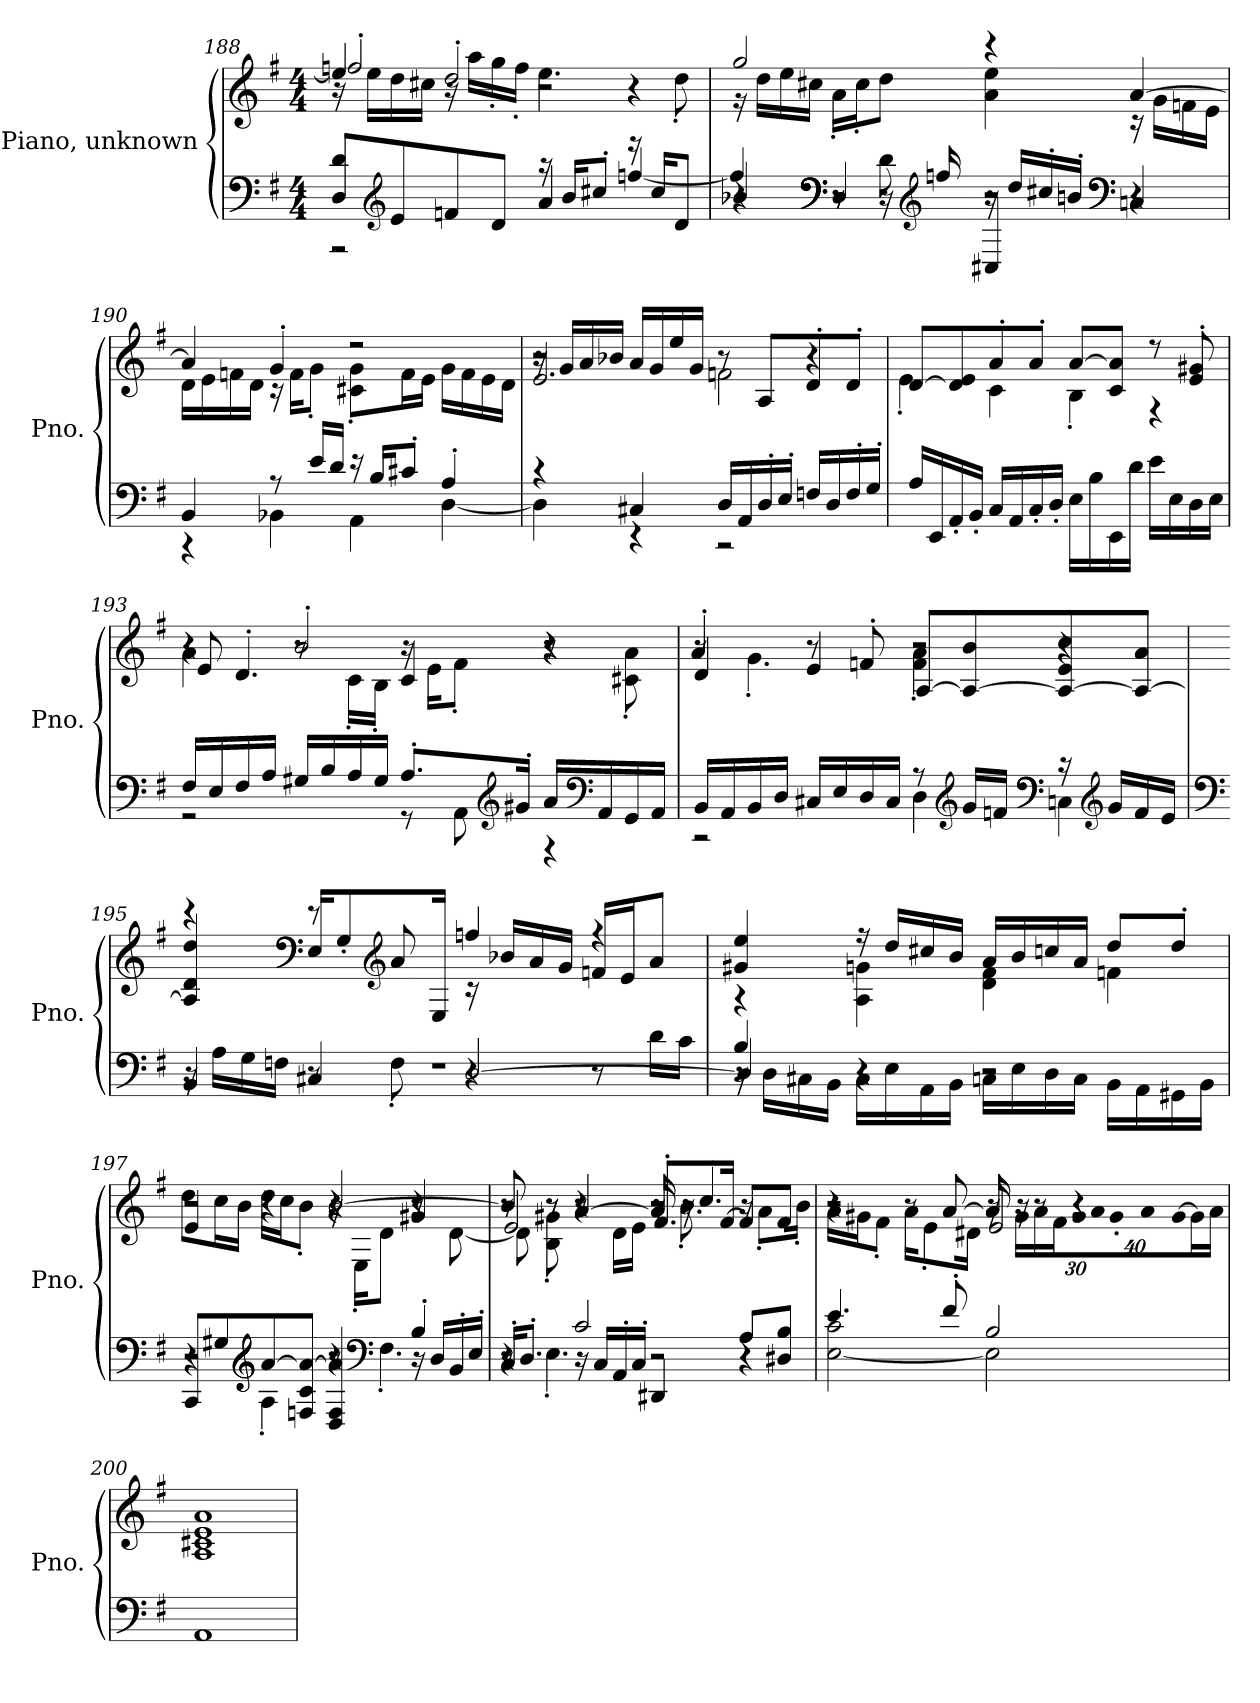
**kern	**kern
*part1	*part1
*staff2	*staff1
*I"Piano, unknown	*
*I'Pno.	*
*clefF4	*clefG2
*k[f#]	*k[f#]
*M4/4	*M4/4
=188	=188
*^	*^
*	*	*	*^
8D/ 8d/L	2r	4ee/]	16r	2ffn'/
.	.	.	16ee\LL	.
*clefG2	*	*	*	*
8e/	.	.	16dd\	.
.	.	.	16cc#X\JJ	.
8fn/	.	2dd'/	16r	.
.	.	.	16aa\LL	.
8d/J	.	.	16gg'\	.
.	.	.	16ff'\JJ	.
16r	4a/	.	4.ee\	2r
16b/KL	.	.	.	.
8cc#X'/J	.	.	.	.
16r	[4ffn/	4r	.	.
16cc#/KL	.	.	.	.
8d/J	.	.	8dd'\	.
*	*	*	*v	*v
!!LO:LB:g=z
=189	=189	=189	=189
*	*^	*	*
4b-X/	4r	4ff/]	2gg/	16r
.	.	.	.	16dd\LL
.	.	.	.	16ee\
.	.	.	.	16cc#X\JJ
*clefF4	*	*	*	*
8r	8r	4D/	.	16a'\LL
.	.	.	.	16cc#'\J
16r	8d\	.	.	8dd\J
*clefG2	*	*	*	*
16ffn/	.	.	.	.
16r	2r	4C#X/	4r	4a\ 4ee\
16dd/LL	.	.	.	.
16cc#X'/	.	.	.	.
16bn'/JJ	.	.	.	.
*clefF4	*	*	*	*
4Cn/	.	4r	[4a/	16r
.	.	.	.	16g\LL
.	.	.	.	16fn\
.	.	.	.	16e\JJ
*	*v	*v	*	*
=190	=190	=190	=190
4BB/	4r	4a/]	16d\LL
.	.	.	16e\
.	.	.	16fn\
.	.	.	16d\JJ
8r	4BB-X\	4g'/	16r
.	.	.	16f\KL
16e/LL	.	.	8g'\J
16d/JJ	.	.	.
16r	4AA\	2r	8c#X\' 8g\'L
16B/KL	.	.	.
8c#X'/J	.	.	16f\L
.	.	.	16e\JJ
4A'/	[4D\	.	16g\LL
.	.	.	16f\
.	.	.	16e\
.	.	.	16d\JJ
!!LO:LB:g=z
=191	=191	=191	=191
*	*	*	*^
4r	4D\]	16r	2r	2.e/
.	.	16g/LL	.	.
.	.	16a/	.	.
.	.	16b-X/JJ	.	.
4C#X/	4r	16a/LL	.	.
.	.	16g/	.	.
.	.	16ee/	.	.
.	.	16g/JJ	.	.
16D/LL	2r	8r	2fn\	.
16AA/	.	.	.	.
16D'/	.	8A/L	.	.
16E'/JJ	.	.	.	.
16Fn/LL	.	8d'/	.	4r
16D/	.	.	.	.
16F'/	.	8d'/J	.	.
16G'/JJ	.	.	.	.
*v	*v	*	*	*
*	*	*v	*v
=192	=192	=192
16A/LL	[8d/L	4e'\
16EE/	.	.
16AA'/	8d/] 8e/	.
16BB'/JJ	.	.
16C/LL	8a'/	4c\
16AA/	.	.
16C'/	8a'/J	.
16D'/JJ	.	.
16E\LL	[8a/L	4B'\
16B\	.	.
16EE\	8c/ 8a/]J	.
16d\JJ	.	.
16e\LL	8r	4r
16E\	.	.
16D\	8e/' 8g#X/'	.
16E\JJ	.	.
!!LO:LB:g=z
=193	=193	=193
*^	*	*^
16F#/LL	2r	4r	4a\	8e/
16E/	.	.	.	.
16F#/	.	.	.	4.d'/
16A/JJ	.	.	.	.
16G#X/LL	.	2b'/	8r	.
16B/	.	.	.	.
16A/	.	.	16c'\LL	.
16G#/JJ	.	.	16B'\JJ	.
8.A'/L	8r	.	16r	4c/
.	.	.	16e\KL	.
.	8AA\	.	8f#'\J	.
*clefG2	*	*	*	*
16g#X'/Jk	.	.	.	.
16a/LL	4r	4r	8r	4r
*clefF4	*	*	*	*
16AA/	.	.	.	.
16GG/	.	.	8c#X\' 8a\'	.
16AA/JJ	.	.	.	.
=194	=194	=194	=194	=194
16BB/LL	2r	4d/	8r	4a'/
16AA/	.	.	.	.
16BB/	.	.	4.g'\	.
16D/JJ	.	.	.	.
16C#X/LL	.	4e/	.	8r
16E/	.	.	.	.
16D/	.	.	.	8fn'/
16C#/JJ	.	.	.	.
8r	4D\	2r	4f\' 4a\'	[8A/L
*clefG2	*	*	*	*
16g/LL	.	.	.	8A/_ 8b/
16fn/JJ	.	.	.	.
*clefF4	*	*	*	*
16r	4Cn\	.	4r	8A/_ 8e/ 8cc/
*clefG2	*	*	*	*
16g/LL	.	.	.	.
16f/	.	.	.	8A/_ 8a/J
16e/JJ	.	.	.	.
*v	*v	*	*	*
*	*v	*v	*v
!!LO:LB:g=z
=195	=195
*clefF4	*
*^	*^
*	*^	*	*
1r	16r	4BB/	4r	4A/] 4d/ 4dd/
.	16A\LL	.	.	.
.	16G\	.	.	.
.	16Fn\JJ	.	.	.
*	*	*	*clefF4	*
.	8r	4C#X/	8r	16E/KL
.	.	.	.	8G'/
*	*	*	*clefG2	*
.	8F'\	.	8a/	.
.	.	.	.	16E/Jk
.	4r	[2D/	4ffn/	16r
.	.	.	.	16b-X/LL
.	.	.	.	16a/
.	.	.	.	16g/JJ
.	8r	.	4r	16fn/LL
.	.	.	.	16e/J
.	16d\LL	.	.	8a/J
.	16c\JJ	.	.	.
=196	=196	=196	=196	=196
4B/	16r	4D/]	4g#X/ 4ee/	4r
.	16D\LL	.	.	.
.	16C#X\	.	.	.
.	16BB\JJ	.	.	.
4r	16C#\LL	4r	16r	4A\ 4gn\
.	16E\	.	16dd/LL	.
.	16AA\	.	16cc#X/	.
.	16BB\JJ	.	16b/JJ	.
2r	16Cn\LL	2r	16a/LL	4d\ 4f#\
.	16E\	.	16b/	.
.	16D\	.	16ccn/	.
.	16C\JJ	.	16a/JJ	.
.	16BB\LL	.	8dd/L	4fn\
.	16AA\	.	.	.
.	16GG#X\	.	8dd'/J	.
.	16BB\JJ	.	.	.
!!LO:PB:g=z
=197	=197	=197	=197	=197
*	*	*	*^	*^
2r	4r	8CC/L	4e/	8dd\L	2r	2r
.	.	8G#X/	.	16cc\L	.	.
.	.	.	.	16b\JJ	.	.
*clefG2	*	*	*	*	*	*
.	4A'\	[8a/	4r	16dd\LL	.	.
.	.	.	.	16cc\J	.	.
.	.	8Fn/ 8c/ 8a/_J	.	8b'\J	.	.
4r	8r	4D/ 4F/ 4a/]	[2b/	16r	4r	4r
.	.	.	.	16E'\KL	.	.
*clefF4	*	*	*	*	*	*
.	4.F'\	.	.	8d\J	.	.
4B'/	.	16r	.	4r	4g#X/	8r
.	.	16D/LL	.	.	.	.
.	.	16BB'/	.	.	.	[8d\
.	.	16E'/JJ	.	.	.	.
=198	=198	=198	=198	=198	=198	=198
4r	8r	16C'/KL	8b/]	8r	2e/	8d\]
.	.	8.D'/J	.	.	.	.
.	4.E'\	.	8r	8B\' 8g#X\'	.	8r
2c/	.	16r	[4a/	8r	.	4r
.	.	16C/LL	.	.	.	.
.	.	16AA'/	.	16d\LL	.	.
.	.	16C'/JJ	.	16e\JJ	.	.
.	2r	4DD#X/	16a/]	16r	8.f#'/L	2r
.	.	.	16r	8.b'\	.	.
.	.	.	4.cc'/	.	.	.
.	.	.	.	.	[16f#/Jk	.
4r	.	8A/L	.	16r	8f#/L]	.
.	.	.	.	8a'\L	.	.
.	.	8D#X/ 8B/J	.	.	8f#/J	.
.	.	.	.	16b'\Jk	.	.
*	*v	*v	*	*	*	*
*	*	*	*	*v	*v
!!LO:LB:g=z
=199	=199	=199	=199	=199
4.e/	[2E\ 2c\	4r	16a\LL	2r
.	.	.	16g#X\J	.
.	.	.	8f#'\J	.
.	.	8r	16a\KL	.
.	.	.	8e'\	.
8f#'/	.	[8a/	.	.
.	.	.	16d#X\Jk	.
2B/	2E\]	16a/]	16r	2e/
.	.	16r	16g#\LL	.
.	.	8r	16a\	.
.	.	.	16f#\	.
*	*	*	*Xbrackettup	*
!	!	!	!LO:N:vis=64	!
.	.	4r	960%17g#\KL	.
!	!	!	!LO:N:vis=32	!
.	.	.	640%23a\	.
!	!	!	!LO:N:vis=64	!
.	.	.	960%17g#'\L	.
!	!	!	!LO:N:vis=64	!
.	.	.	960%17a\J	.
!	!	!	!LO:N:vis=32	!
.	.	.	[640%23g#\J	.
.	.	.	16g#\]	.
.	.	.	16a\JJ	.
*v	*v	*	*	*
*	*v	*v	*v
=200	=200
1AA	1A 1c#X 1e 1a
=	=
*-	*-
